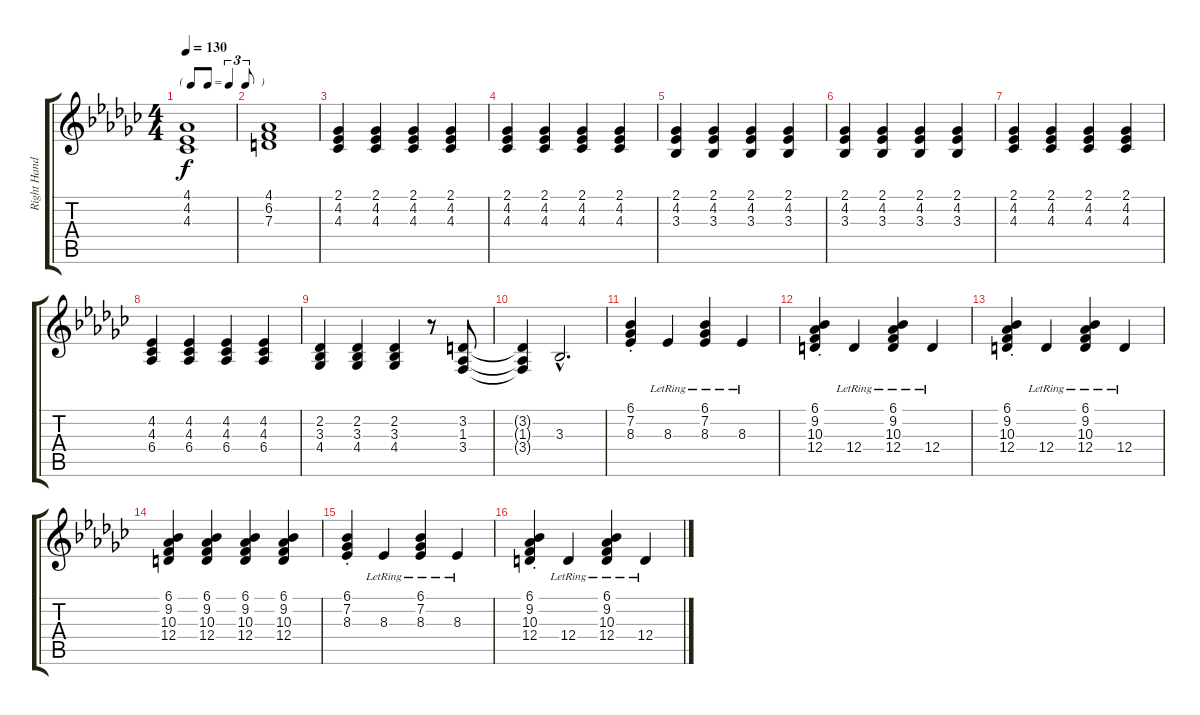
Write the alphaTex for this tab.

\track ("Right Hand" "Right Hand") {instrument acousticgrandpiano}
\staff {score tabs}
\tuning (E4 B3 G3 D3 A2 E2) {hide}
\ts (4 4)
\tf triplet8th
\tempo 130
\clef g2
\ks gb
(4.1 4.2 4.3).1{dy f} |
(4.1 6.2 7.3).1 |
(2.1 4.2 4.3).4 (2.1 4.2 4.3).4 (2.1 4.2 4.3).4 (2.1 4.2 4.3).4 |
(2.1 4.2 4.3).4 (2.1 4.2 4.3).4 (2.1 4.2 4.3).4 (2.1 4.2 4.3).4 |
(2.1 4.2 3.3).4 (2.1 4.2 3.3).4 (2.1 4.2 3.3).4 (2.1 4.2 3.3).4 |
(2.1 4.2 3.3).4 (2.1 4.2 3.3).4 (2.1 4.2 3.3).4 (2.1 4.2 3.3).4 |
(2.1 4.2 4.3).4 (2.1 4.2 4.3).4 (2.1 4.2 4.3).4 (2.1 4.2 4.3).4 |
(4.2 4.3 6.4).4 (4.2 4.3 6.4).4 (4.2 4.3 6.4).4 (4.2 4.3 6.4).4 |
(2.2 3.3 4.4).4 (2.2 3.3 4.4).4 (2.2 3.3 4.4).4 r.8 (3.2 1.3 3.4).8 |
(3.2{t} 1.3{t} 3.4{t}).4 3.3{hac}.2{d} |
(6.1{st} 7.2{st} 8.3{st}).4 8.3{lr}.4 (6.1{lr} 7.2{lr} 8.3{lr}).4 8.3{lr}.4 |
(6.1{st} 9.2{st} 10.3{st} 12.4{st}).4 12.4{lr}.4 (6.1{lr} 9.2{lr} 10.3{lr} 12.4{lr}).4 12.4{lr}.4 |
(6.1{st} 9.2{st} 10.3{st} 12.4{st}).4 12.4{lr}.4 (6.1{lr} 9.2{lr} 10.3{lr} 12.4{lr}).4 12.4{lr}.4 |
(6.1 9.2 10.3 12.4).4 (6.1 9.2 10.3 12.4).4 (6.1 9.2 10.3 12.4).4 (6.1 9.2 10.3 12.4).4 |
(6.1{st} 7.2{st} 8.3{st}).4 8.3{lr}.4 (6.1{lr} 7.2{lr} 8.3{lr}).4 8.3{lr}.4 |
(6.1{st} 9.2{st} 10.3{st} 12.4{st}).4 12.4{lr}.4 (6.1{lr} 9.2{lr} 10.3{lr} 12.4{lr}).4 12.4{lr}.4
